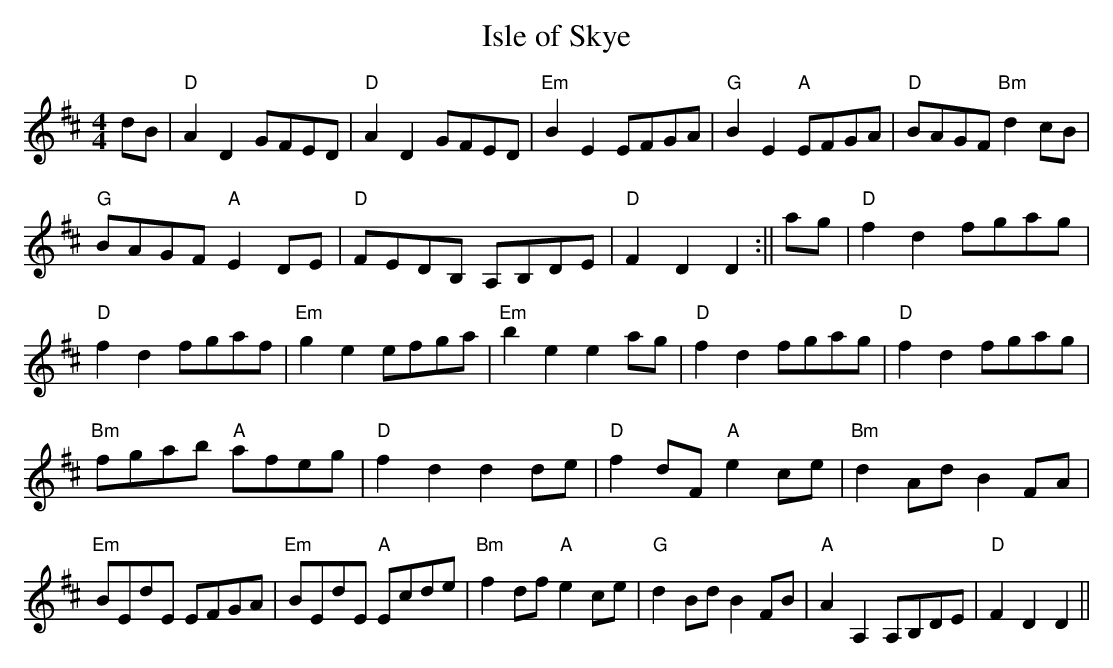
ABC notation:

X:1
T:Isle of Skye
M:4/4
L:1/8
K:D
dB|"D"A2 D2 GFED|"D"A2 D2 GFED|"Em"B2E2 EFGA|"G"B2E2 "A"EFGA|
"D"BAGF "Bm"d2cB|!"G"BAGF "A"E2 DE|"D"FEDB, A,B,DE|
"D"F2D2D2:||ag|"D"f2d2 fgag|!"D"f2d2 fgaf|"Em"g2 e2 efga|
"Em"b2 e2 e2 ag|"D"f2d2 fgag|"D"f2d2 fgag|!"Bm"fgab "A"afeg|
"D"f2 d2 d2 de|"D"f2 dF "A"e2ce|"Bm"d2 Ad B2 FA|!"Em"BEdE EFGA|
"Em"BEdE "A" Ecde|"Bm"f2 df "A"e2ce|"G"d2 Bd B2 FB|
"A"A2 A,2 A,B,DE|"D"F2 D2 D2||
